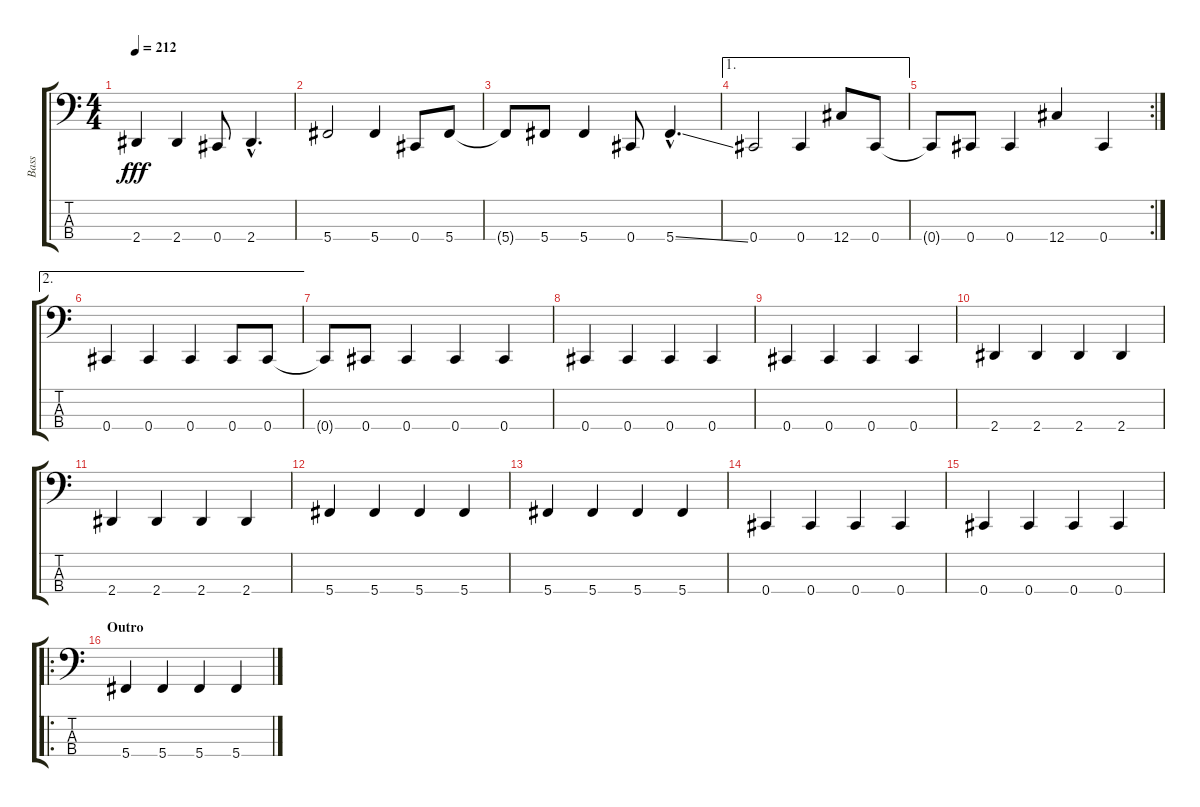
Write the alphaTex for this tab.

\track ("Bass" "Bass") {instrument electricbasspick}
\staff {score tabs}
\tuning (Gb2 Db2 Ab1 Db1) {hide}
\ts (4 4)
\tempo 212
\clef f4
\ks c
2.4{t}.4{dy fff} 2.4.4 0.4.8 2.4{hac}.4{d} |
5.4.2 5.4.4 0.4.8 5.4.8 |
5.4{t}.8 5.4.8 5.4.4 0.4.8 5.4{ss hac}.4{d} |
\ae 1
0.4.2 0.4.4 12.4.8 0.4.8 |
\rc 2
0.4{t}.8 0.4.8 0.4.4 12.4.4 0.4.4 |
\ae 2
0.4.4 0.4.4 0.4.4 0.4.8 0.4.8 |
0.4{t}.8 0.4.8 0.4.4 0.4.4 0.4.4 |
0.4.4 0.4.4 0.4.4 0.4.4 |
0.4.4 0.4.4 0.4.4 0.4.4 |
2.4.4 2.4.4 2.4.4 2.4.4 |
2.4.4 2.4.4 2.4.4 2.4.4 |
5.4.4 5.4.4 5.4.4 5.4.4 |
5.4.4 5.4.4 5.4.4 5.4.4 |
0.4.4 0.4.4 0.4.4 0.4.4 |
0.4.4 0.4.4 0.4.4 0.4.4 |
\ro
\section ("" "Outro")
5.4.4 5.4.4 5.4.4 5.4.4
